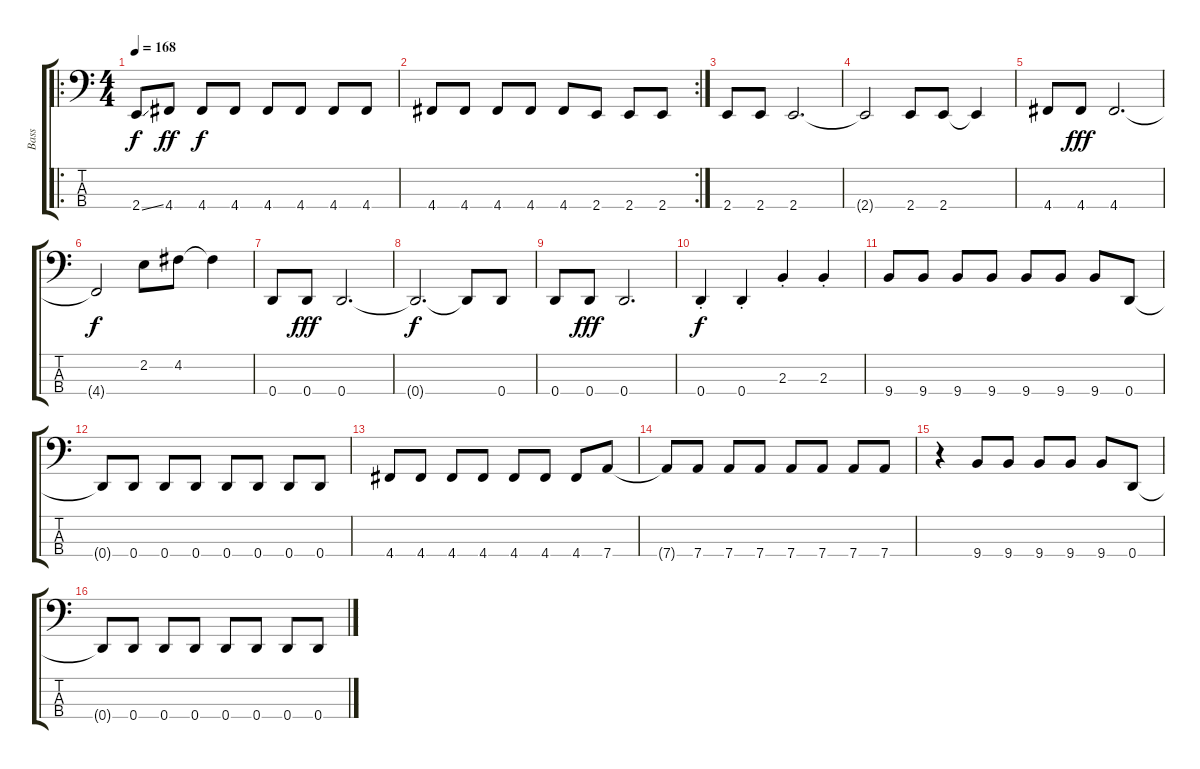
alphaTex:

\track ("Bass" "Bass") {instrument electricbassfinger}
\staff {score tabs}
\tuning (G2 D2 A1 D1) {hide}
\ro
\ts (4 4)
\tempo 168
\clef f4
\ks c
2.4{ss}.8{dy f} 4.4.8{dy ff} 4.4.8{dy f} 4.4.8 4.4.8 4.4.8 4.4.8 4.4.8 |
\rc 2
4.4.8 4.4.8 4.4.8 4.4.8 4.4.8 2.4.8 2.4.8 2.4.8 |
2.4.8 2.4.8 2.4.2{d} |
2.4{t}.2 2.4.8 2.4.8 2.4{t}.4 |
4.4.8 4.4.8{dy fff} 4.4.2{d} |
4.4{t}.2{dy f} 2.2.8 4.2.8 4.2{t}.4 |
0.4.8 0.4.8{dy fff} 0.4.2{d} |
0.4{t}.2{d dy f} 0.4{t}.8 0.4.8 |
0.4.8 0.4.8{dy fff} 0.4.2{d} |
0.4{st}.4{dy f} 0.4{st}.4 2.3{st}.4 2.3{st}.4 |
9.4.8 9.4.8 9.4.8 9.4.8 9.4.8 9.4.8 9.4.8 0.4.8 |
0.4{t}.8 0.4.8 0.4.8 0.4.8 0.4.8 0.4.8 0.4.8 0.4.8 |
4.4.8 4.4.8 4.4.8 4.4.8 4.4.8 4.4.8 4.4.8 7.4.8 |
7.4{t}.8 7.4.8 7.4.8 7.4.8 7.4.8 7.4.8 7.4.8 7.4.8 |
r.4 9.4.8 9.4.8 9.4.8 9.4.8 9.4.8 0.4.8 |
0.4{t}.8 0.4.8 0.4.8 0.4.8 0.4.8 0.4.8 0.4.8 0.4.8
